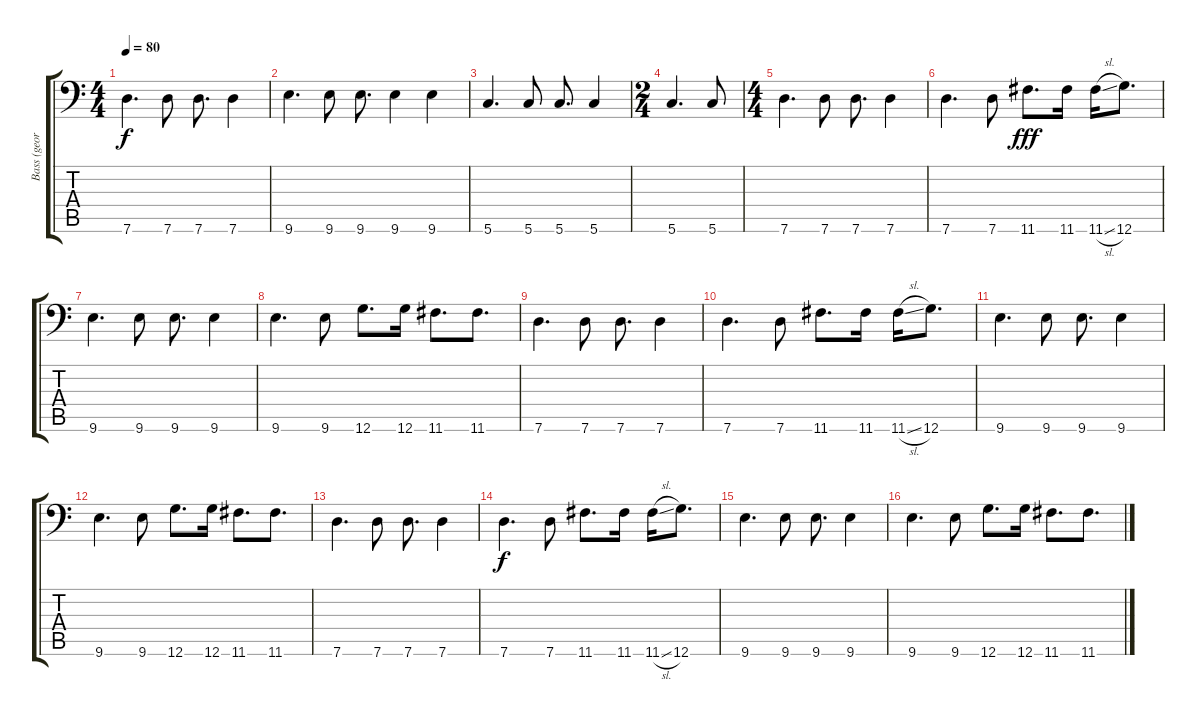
\track ("Bass (georg holm)" "Bass (geor") {instrument electricguitarjazz}
\staff {score tabs}
\tuning (E4 B3 G3 D3 A2 G1) {hide}
\ts (4 4)
\tempo 80
\clef f4
\ks c
7.6.4{d dy f} 7.6.8 7.6.8{d} 7.6.4 |
9.6.4{d} 9.6.8 9.6.8{d} 9.6.4 9.6.4 |
5.6.4{d} 5.6.8 5.6.8{d} 5.6.4 |
\ts (2 4)
5.6.4{d} 5.6.8 |
\ts (4 4)
7.6.4{d} 7.6.8 7.6.8{d} 7.6.4 |
7.6.4{d} 7.6.8 11.6.8{d dy fff} 11.6.16 11.6{sl}.16 12.6.8{d} |
9.6.4{d} 9.6.8 9.6.8{d} 9.6.4 |
9.6.4{d} 9.6.8 12.6.8{d} 12.6.16 11.6.8{d} 11.6.8{d} |
7.6.4{d} 7.6.8 7.6.8{d} 7.6.4 |
7.6.4{d} 7.6.8 11.6.8{d} 11.6.16 11.6{sl}.16 12.6.8{d} |
9.6.4{d} 9.6.8 9.6.8{d} 9.6.4 |
9.6.4{d} 9.6.8 12.6.8{d} 12.6.16 11.6.8{d} 11.6.8{d} |
7.6.4{d} 7.6.8 7.6.8{d} 7.6.4 |
7.6.4{d dy f} 7.6.8 11.6.8{d} 11.6.16 11.6{sl}.16 12.6.8{d} |
9.6.4{d} 9.6.8 9.6.8{d} 9.6.4 |
9.6.4{d} 9.6.8 12.6.8{d} 12.6.16 11.6.8{d} 11.6.8{d}
